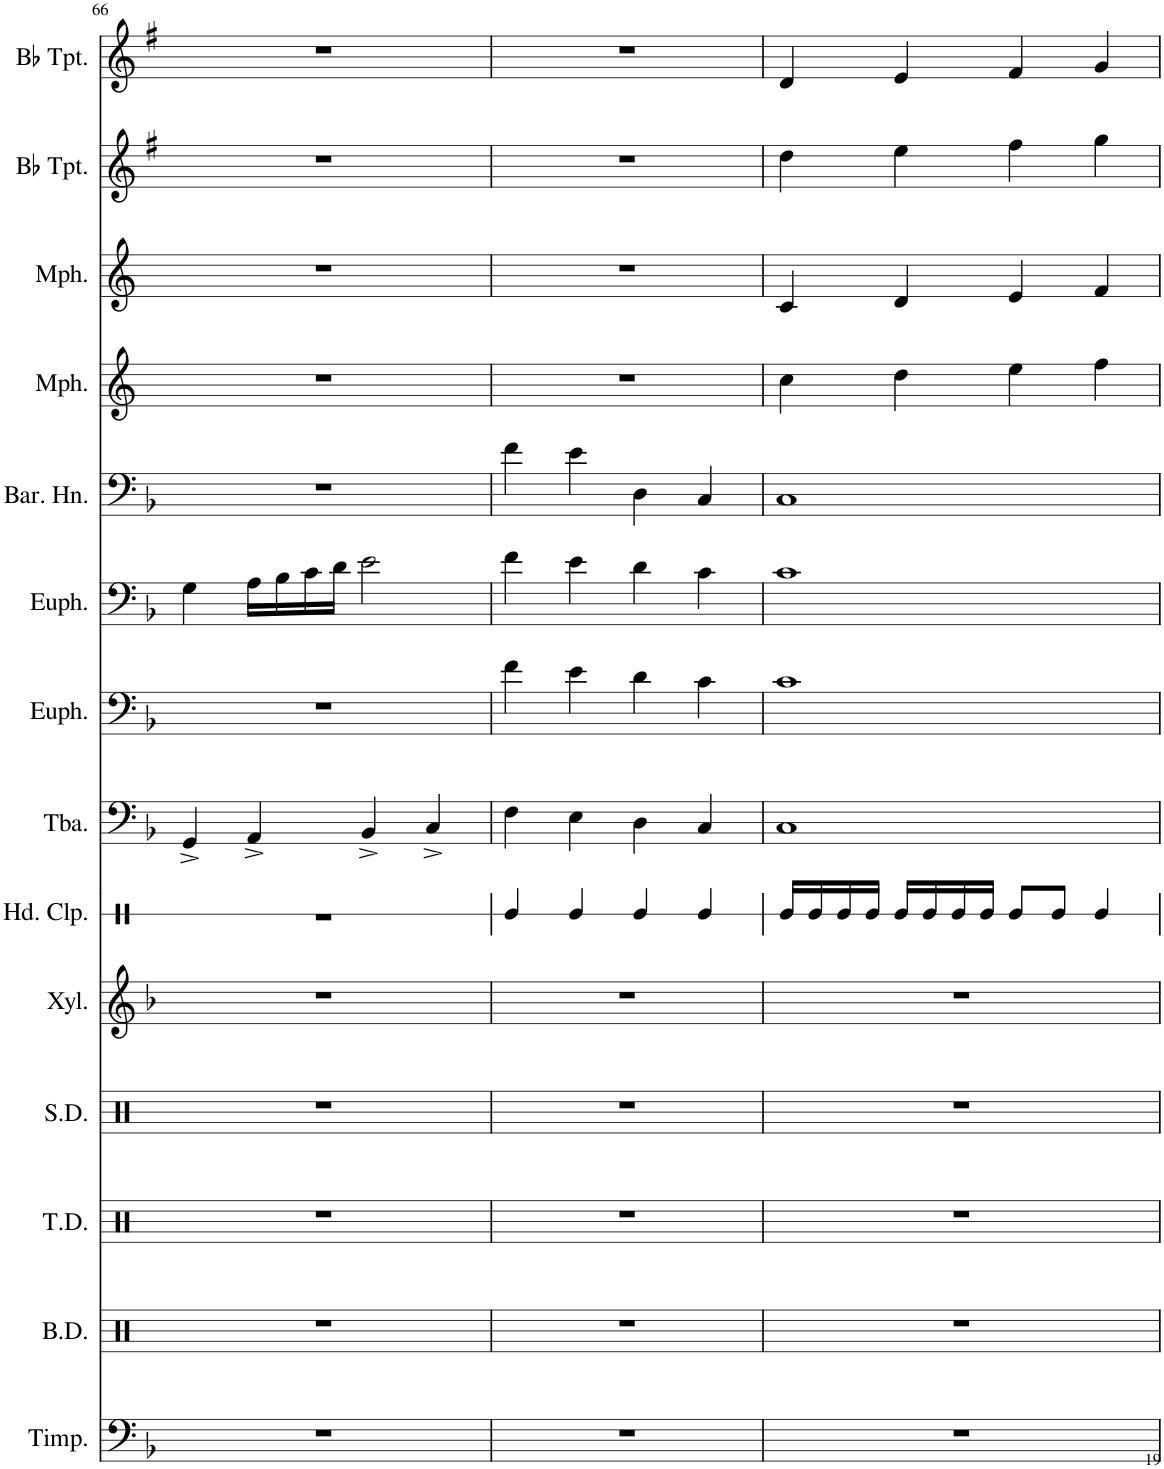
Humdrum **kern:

**kern	**kern	**kern	**kern	**kern	**kern	**kern	**kern	**kern	**kern	**kern	**kern	**kern	**kern
*part14	*part13	*part12	*part11	*part10	*part9	*part8	*part7	*part6	*part5	*part4	*part3	*part2	*part1
*staff14	*staff13	*staff12	*staff11	*staff10	*staff9	*staff8	*staff7	*staff6	*staff5	*staff4	*staff3	*staff2	*staff1
*I"Timpani	*I"Bass Drums	*I"Tenor Drums	*I"Snare Drum	*I"Xylophone	*I"Hand Clap	*I"Tuba	*I"Euphonium	*I"Euphonium	*I"Baritone Horn	*I"Mellophone	*I"Mellophone	*I"Bb Trumpet	*I"Bb Trumpet
*I'Timp.	*I'B.D.	*I'T.D.	*I'S.D.	*I'Xyl.	*I'Hd. Clp.	*I'Tba.	*I'Euph.	*I'Euph.	*I'Bar. Hn.	*I'Mph.	*I'Mph.	*I'Bb Tpt.	*I'Bb Tpt.
!!LO:PB:g=z
*clefF4	*clefX	*clefX	*clefX	*clefG2	*clefX	*clefF4	*clefF4	*clefF4	*clefF4	*clefG2	*clefG2	*clefG2	*clefG2
*	*	*	*	*Trd-7c-12	*	*	*	*	*Trd4c7	*Trd4c7	*Trd4c7	*Trd1c2	*Trd1c2
*k[b-]	*k[]	*k[]	*k[]	*k[b-]	*k[]	*k[b-]	*k[b-]	*k[b-]	*k[b-]	*k[]	*k[]	*k[f#]	*k[f#]
*M4/4	*M4/4	*M4/4	*M4/4	*M4/4	*M4/4	*M4/4	*M4/4	*M4/4	*M4/4	*M4/4	*M4/4	*M4/4	*M4/4
=66	=66	=66	=66	=66	=66	=66	=66	=66	=66	=66	=66	=66	=66
1r	1r	1r	1r	1r	1r	4GG^/	1r	4G\	1r	1r	1r	1r	1r
.	.	.	.	.	.	4AA^/	.	16A\LL	.	.	.	.	.
.	.	.	.	.	.	.	.	16B-\	.	.	.	.	.
.	.	.	.	.	.	.	.	16c\	.	.	.	.	.
.	.	.	.	.	.	.	.	16d\JJ	.	.	.	.	.
.	.	.	.	.	.	4BB-^/	.	2e\	.	.	.	.	.
.	.	.	.	.	.	4C^/	.	.	.	.	.	.	.
=67	=67	=67	=67	=67	=67	=67	=67	=67	=67	=67	=67	=67	=67
1r	1r	1r	1r	1r	4Re/	4F\	4f\	4f\	4f\	1r	1r	1r	1r
.	.	.	.	.	4Re/	4E\	4e\	4e\	4e\	.	.	.	.
.	.	.	.	.	4Re/	4D\	4d\	4d\	4D\	.	.	.	.
.	.	.	.	.	4Re/	4C/	4c\	4c\	4C/	.	.	.	.
=68	=68	=68	=68	=68	=68	=68	=68	=68	=68	=68	=68	=68	=68
1r	1r	1r	1r	1r	16Re/LL	1C	1c	1c	1C	4cc\	4c/	4dd\	4d/
.	.	.	.	.	16Re/	.	.	.	.	.	.	.	.
.	.	.	.	.	16Re/	.	.	.	.	.	.	.	.
.	.	.	.	.	16Re/JJ	.	.	.	.	.	.	.	.
.	.	.	.	.	16Re/LL	.	.	.	.	4dd\	4d/	4ee\	4e/
.	.	.	.	.	16Re/	.	.	.	.	.	.	.	.
.	.	.	.	.	16Re/	.	.	.	.	.	.	.	.
.	.	.	.	.	16Re/JJ	.	.	.	.	.	.	.	.
.	.	.	.	.	8Re/L	.	.	.	.	4ee\	4e/	4ff#\	4f#/
.	.	.	.	.	8Re/J	.	.	.	.	.	.	.	.
.	.	.	.	.	4Re/	.	.	.	.	4ff\	4f/	4gg\	4g/
=	=	=	=	=	=	=	=	=	=	=	=	=	=
*-	*-	*-	*-	*-	*-	*-	*-	*-	*-	*-	*-	*-	*-
